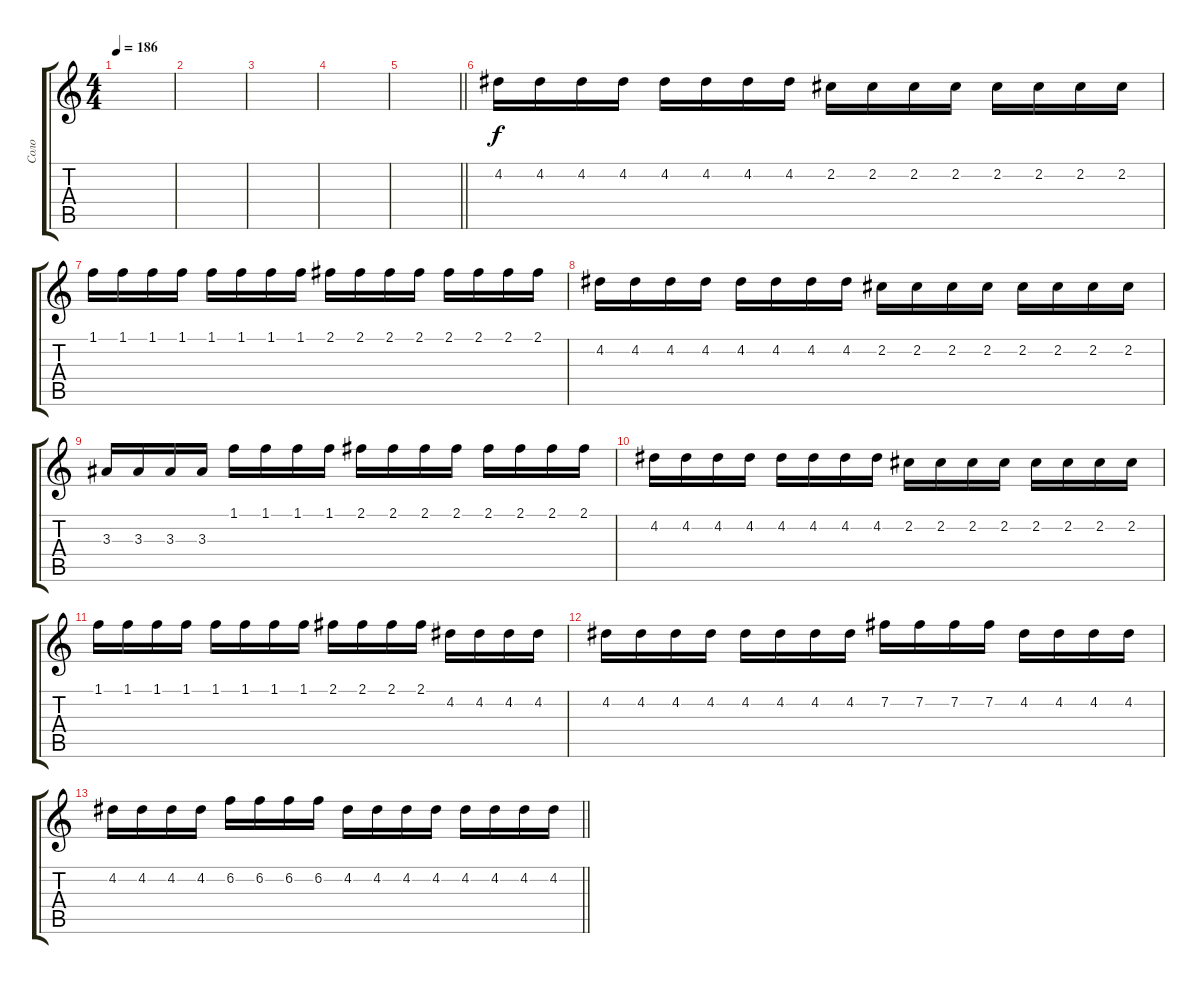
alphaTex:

\track ("Соло" "Соло") {instrument distortionguitar}
\staff {score tabs}
\tuning (E4 B3 G3 D3 A2 E2) {hide}
\ts (4 4)
\tempo 186
\clef g2
\ks c
|
|
|
|
\barLineRight lightlight
|
\section ("" "")
4.2.16 4.2.16 4.2.16 4.2.16 4.2.16 4.2.16 4.2.16 4.2.16 2.2.16 2.2.16 2.2.16 2.2.16 2.2.16 2.2.16 2.2.16 2.2.16 |
1.1.16 1.1.16 1.1.16 1.1.16 1.1.16 1.1.16 1.1.16 1.1.16 2.1.16 2.1.16 2.1.16 2.1.16 2.1.16 2.1.16 2.1.16 2.1.16 |
4.2.16 4.2.16 4.2.16 4.2.16 4.2.16 4.2.16 4.2.16 4.2.16 2.2.16 2.2.16 2.2.16 2.2.16 2.2.16 2.2.16 2.2.16 2.2.16 |
3.3.16 3.3.16 3.3.16 3.3.16 1.1.16 1.1.16 1.1.16 1.1.16 2.1.16 2.1.16 2.1.16 2.1.16 2.1.16 2.1.16 2.1.16 2.1.16 |
4.2.16 4.2.16 4.2.16 4.2.16 4.2.16 4.2.16 4.2.16 4.2.16 2.2.16 2.2.16 2.2.16 2.2.16 2.2.16 2.2.16 2.2.16 2.2.16 |
1.1.16 1.1.16 1.1.16 1.1.16 1.1.16 1.1.16 1.1.16 1.1.16 2.1.16 2.1.16 2.1.16 2.1.16 4.2.16 4.2.16 4.2.16 4.2.16 |
4.2.16 4.2.16 4.2.16 4.2.16 4.2.16 4.2.16 4.2.16 4.2.16 7.2.16 7.2.16 7.2.16 7.2.16 4.2.16 4.2.16 4.2.16 4.2.16 |
\barLineRight lightlight
4.2.16 4.2.16 4.2.16 4.2.16 6.2.16 6.2.16 6.2.16 6.2.16 4.2.16 4.2.16 4.2.16 4.2.16 4.2.16 4.2.16 4.2.16 4.2.16
